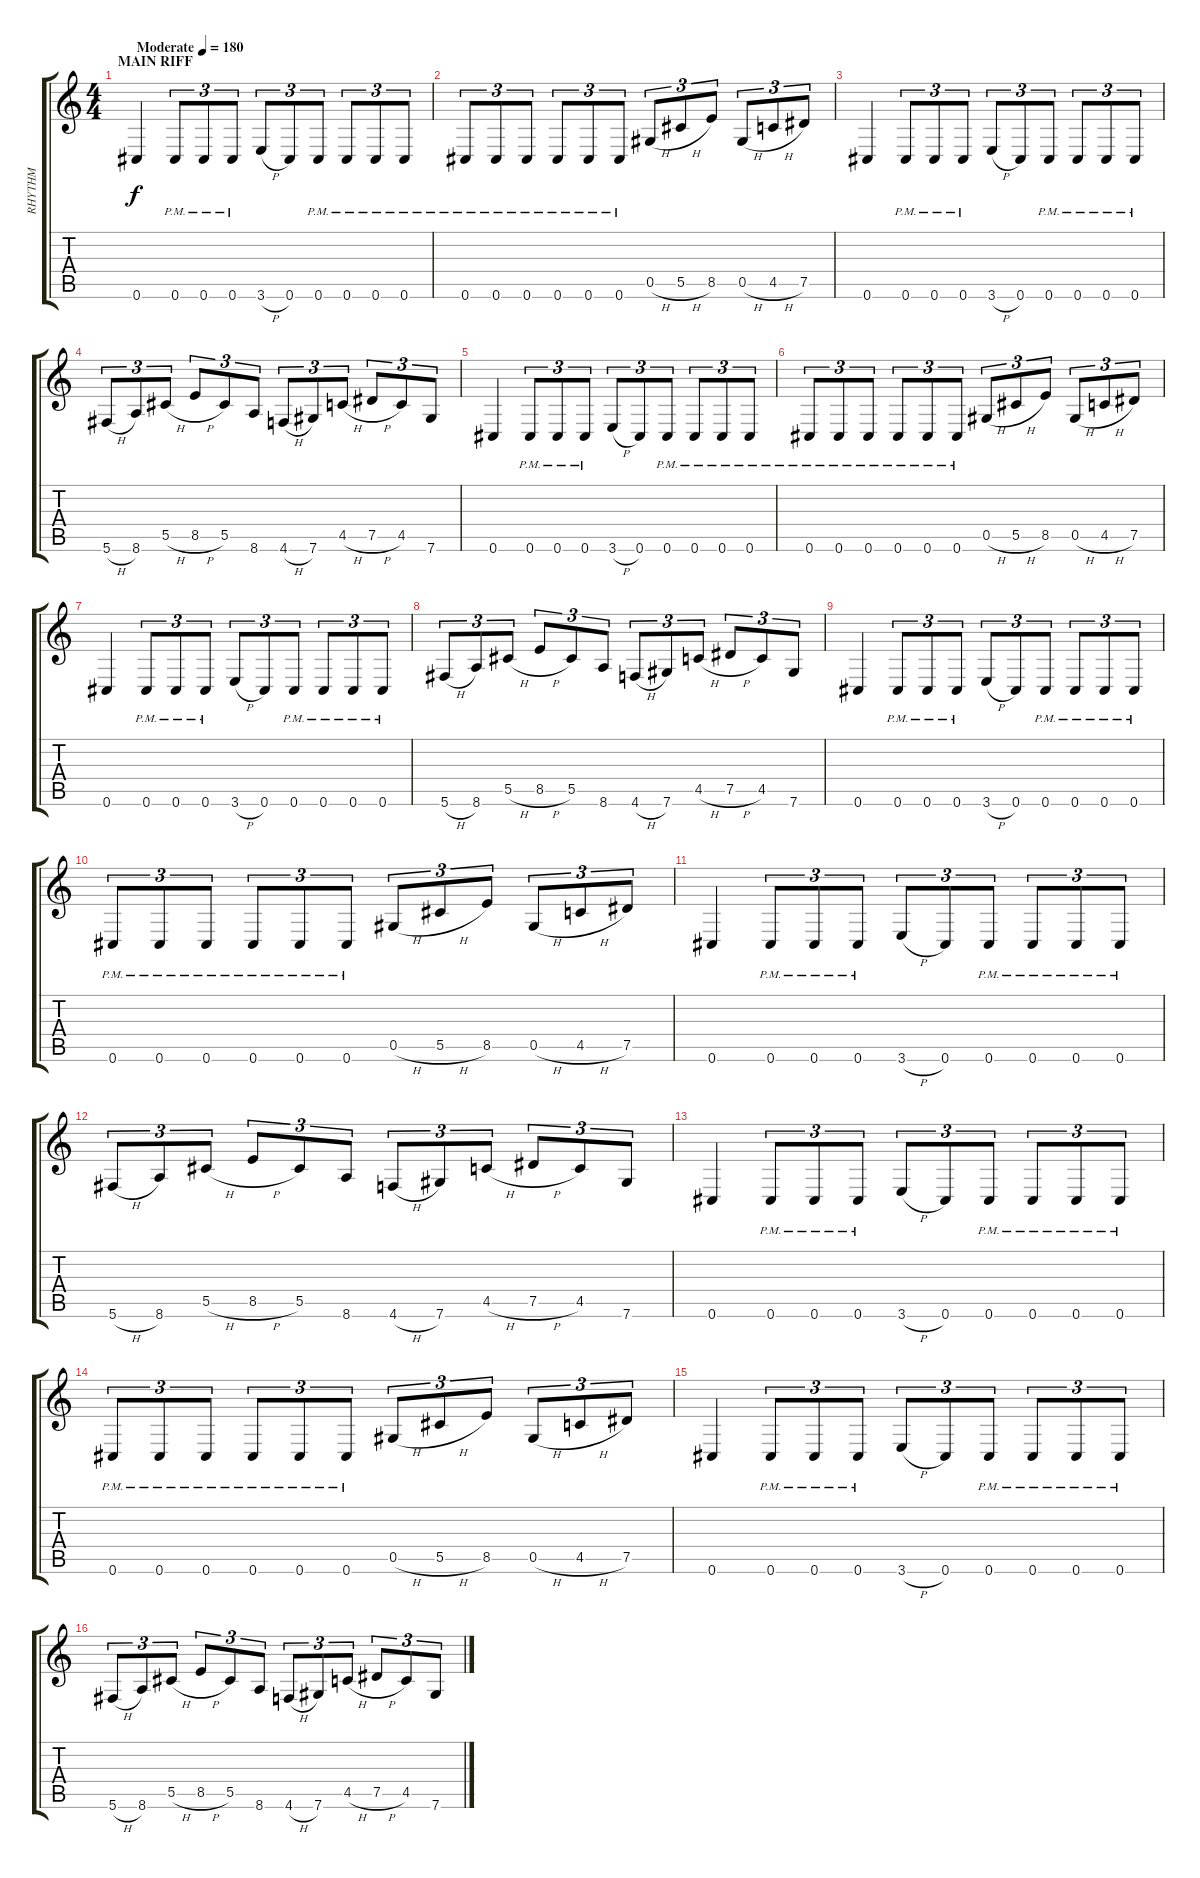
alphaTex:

\track ("RHYTHM" "RHYTHM") {instrument overdrivenguitar}
\staff {score tabs}
\tuning (Eb4 Bb3 Gb3 Db3 Ab2 Db2) {hide}
\ts (4 4)
\section ("" "MAIN RIFF")
\tempo (180 "Moderate")
\clef g2
\ks c
0.6.4{dy f instrument overdrivenguitar} 0.6{pm}.8{tu (3 2)} 0.6{pm}.8{tu (3 2)} 0.6{pm}.8{tu (3 2)} 3.6{h}.8{tu (3 2)} 0.6.8{tu (3 2)} 0.6{pm}.8{tu (3 2)} 0.6{pm}.8{tu (3 2)} 0.6{pm}.8{tu (3 2)} 0.6{pm}.8{tu (3 2)} |
0.6{pm}.8{tu (3 2)} 0.6{pm}.8{tu (3 2)} 0.6{pm}.8{tu (3 2)} 0.6{pm}.8{tu (3 2)} 0.6{pm}.8{tu (3 2)} 0.6{pm}.8{tu (3 2)} 0.5{h}.8{tu (3 2)} 5.5{h}.8{tu (3 2)} 8.5.8{tu (3 2)} 0.5{h}.8{tu (3 2)} 4.5{h}.8{tu (3 2)} 7.5.8{tu (3 2)} |
0.6.4 0.6{pm}.8{tu (3 2)} 0.6{pm}.8{tu (3 2)} 0.6{pm}.8{tu (3 2)} 3.6{h}.8{tu (3 2)} 0.6.8{tu (3 2)} 0.6{pm}.8{tu (3 2)} 0.6{pm}.8{tu (3 2)} 0.6{pm}.8{tu (3 2)} 0.6{pm}.8{tu (3 2)} |
5.6{h}.8{tu (3 2)} 8.6.8{tu (3 2)} 5.5{h}.8{tu (3 2)} 8.5{h}.8{tu (3 2)} 5.5.8{tu (3 2)} 8.6.8{tu (3 2)} 4.6{h}.8{tu (3 2)} 7.6.8{tu (3 2)} 4.5{h}.8{tu (3 2)} 7.5{h}.8{tu (3 2)} 4.5.8{tu (3 2)} 7.6.8{tu (3 2)} |
0.6.4 0.6{pm}.8{tu (3 2)} 0.6{pm}.8{tu (3 2)} 0.6{pm}.8{tu (3 2)} 3.6{h}.8{tu (3 2)} 0.6.8{tu (3 2)} 0.6{pm}.8{tu (3 2)} 0.6{pm}.8{tu (3 2)} 0.6{pm}.8{tu (3 2)} 0.6{pm}.8{tu (3 2)} |
0.6{pm}.8{tu (3 2)} 0.6{pm}.8{tu (3 2)} 0.6{pm}.8{tu (3 2)} 0.6{pm}.8{tu (3 2)} 0.6{pm}.8{tu (3 2)} 0.6{pm}.8{tu (3 2)} 0.5{h}.8{tu (3 2)} 5.5{h}.8{tu (3 2)} 8.5.8{tu (3 2)} 0.5{h}.8{tu (3 2)} 4.5{h}.8{tu (3 2)} 7.5.8{tu (3 2)} |
0.6.4 0.6{pm}.8{tu (3 2)} 0.6{pm}.8{tu (3 2)} 0.6{pm}.8{tu (3 2)} 3.6{h}.8{tu (3 2)} 0.6.8{tu (3 2)} 0.6{pm}.8{tu (3 2)} 0.6{pm}.8{tu (3 2)} 0.6{pm}.8{tu (3 2)} 0.6{pm}.8{tu (3 2)} |
5.6{h}.8{tu (3 2)} 8.6.8{tu (3 2)} 5.5{h}.8{tu (3 2)} 8.5{h}.8{tu (3 2)} 5.5.8{tu (3 2)} 8.6.8{tu (3 2)} 4.6{h}.8{tu (3 2)} 7.6.8{tu (3 2)} 4.5{h}.8{tu (3 2)} 7.5{h}.8{tu (3 2)} 4.5.8{tu (3 2)} 7.6.8{tu (3 2)} |
0.6.4 0.6{pm}.8{tu (3 2)} 0.6{pm}.8{tu (3 2)} 0.6{pm}.8{tu (3 2)} 3.6{h}.8{tu (3 2)} 0.6.8{tu (3 2)} 0.6{pm}.8{tu (3 2)} 0.6{pm}.8{tu (3 2)} 0.6{pm}.8{tu (3 2)} 0.6{pm}.8{tu (3 2)} |
0.6{pm}.8{tu (3 2)} 0.6{pm}.8{tu (3 2)} 0.6{pm}.8{tu (3 2)} 0.6{pm}.8{tu (3 2)} 0.6{pm}.8{tu (3 2)} 0.6{pm}.8{tu (3 2)} 0.5{h}.8{tu (3 2)} 5.5{h}.8{tu (3 2)} 8.5.8{tu (3 2)} 0.5{h}.8{tu (3 2)} 4.5{h}.8{tu (3 2)} 7.5.8{tu (3 2)} |
0.6.4 0.6{pm}.8{tu (3 2)} 0.6{pm}.8{tu (3 2)} 0.6{pm}.8{tu (3 2)} 3.6{h}.8{tu (3 2)} 0.6.8{tu (3 2)} 0.6{pm}.8{tu (3 2)} 0.6{pm}.8{tu (3 2)} 0.6{pm}.8{tu (3 2)} 0.6{pm}.8{tu (3 2)} |
5.6{h}.8{tu (3 2)} 8.6.8{tu (3 2)} 5.5{h}.8{tu (3 2)} 8.5{h}.8{tu (3 2)} 5.5.8{tu (3 2)} 8.6.8{tu (3 2)} 4.6{h}.8{tu (3 2)} 7.6.8{tu (3 2)} 4.5{h}.8{tu (3 2)} 7.5{h}.8{tu (3 2)} 4.5.8{tu (3 2)} 7.6.8{tu (3 2)} |
0.6.4 0.6{pm}.8{tu (3 2)} 0.6{pm}.8{tu (3 2)} 0.6{pm}.8{tu (3 2)} 3.6{h}.8{tu (3 2)} 0.6.8{tu (3 2)} 0.6{pm}.8{tu (3 2)} 0.6{pm}.8{tu (3 2)} 0.6{pm}.8{tu (3 2)} 0.6{pm}.8{tu (3 2)} |
0.6{pm}.8{tu (3 2)} 0.6{pm}.8{tu (3 2)} 0.6{pm}.8{tu (3 2)} 0.6{pm}.8{tu (3 2)} 0.6{pm}.8{tu (3 2)} 0.6{pm}.8{tu (3 2)} 0.5{h}.8{tu (3 2)} 5.5{h}.8{tu (3 2)} 8.5.8{tu (3 2)} 0.5{h}.8{tu (3 2)} 4.5{h}.8{tu (3 2)} 7.5.8{tu (3 2)} |
0.6.4 0.6{pm}.8{tu (3 2)} 0.6{pm}.8{tu (3 2)} 0.6{pm}.8{tu (3 2)} 3.6{h}.8{tu (3 2)} 0.6.8{tu (3 2)} 0.6{pm}.8{tu (3 2)} 0.6{pm}.8{tu (3 2)} 0.6{pm}.8{tu (3 2)} 0.6{pm}.8{tu (3 2)} |
5.6{h}.8{tu (3 2)} 8.6.8{tu (3 2)} 5.5{h}.8{tu (3 2)} 8.5{h}.8{tu (3 2)} 5.5.8{tu (3 2)} 8.6.8{tu (3 2)} 4.6{h}.8{tu (3 2)} 7.6.8{tu (3 2)} 4.5{h}.8{tu (3 2)} 7.5{h}.8{tu (3 2)} 4.5.8{tu (3 2)} 7.6.8{tu (3 2)}
